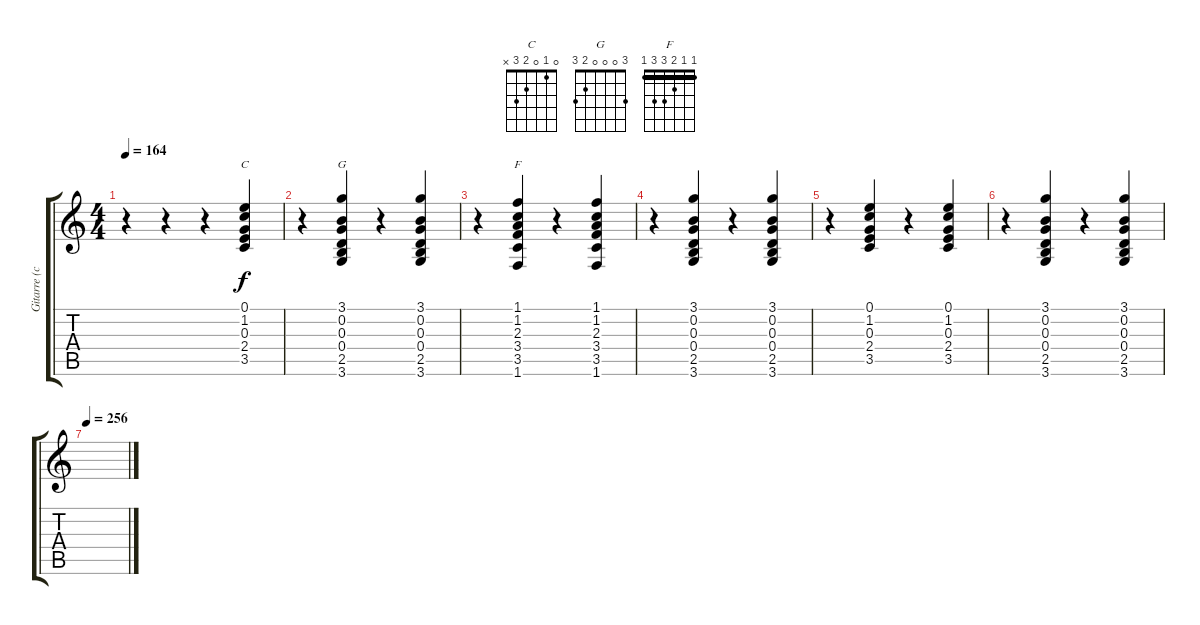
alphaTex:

\track ("Gitarre (clean)" "Gitarre (c") {instrument electricguitarclean}
\staff {score tabs}
\tuning (E4 B3 G3 D3 A2 E2) {hide}
\chord ("C" 0 1 0 2 3 x)
\chord ("G" 3 0 0 0 2 3)
\chord ("F" 1 1 2 3 3 1) {barre 1}
\ts (4 4)
\tempo 164
\clef g2
\ks c
r.4{dy f instrument electricguitarclean} r.4 r.4 (0.1 1.2 0.3 2.4 3.5).4{ch "C"} |
r.4 (3.1 0.2 0.3 0.4 2.5 3.6).4{ch "G"} r.4 (3.1 0.2 0.3 0.4 2.5 3.6).4 |
r.4 (1.1 1.2 2.3 3.4 3.5 1.6).4{ch "F"} r.4 (1.1 1.2 2.3 3.4 3.5 1.6).4 |
r.4 (3.1 0.2 0.3 0.4 2.5 3.6).4 r.4 (3.1 0.2 0.3 0.4 2.5 3.6).4 |
r.4 (0.1 1.2 0.3 2.4 3.5).4 r.4 (0.1 1.2 0.3 2.4 3.5).4 |
r.4 (3.1 0.2 0.3 0.4 2.5 3.6).4 r.4 (3.1 0.2 0.3 0.4 2.5 3.6).4 |
\tempo 256
